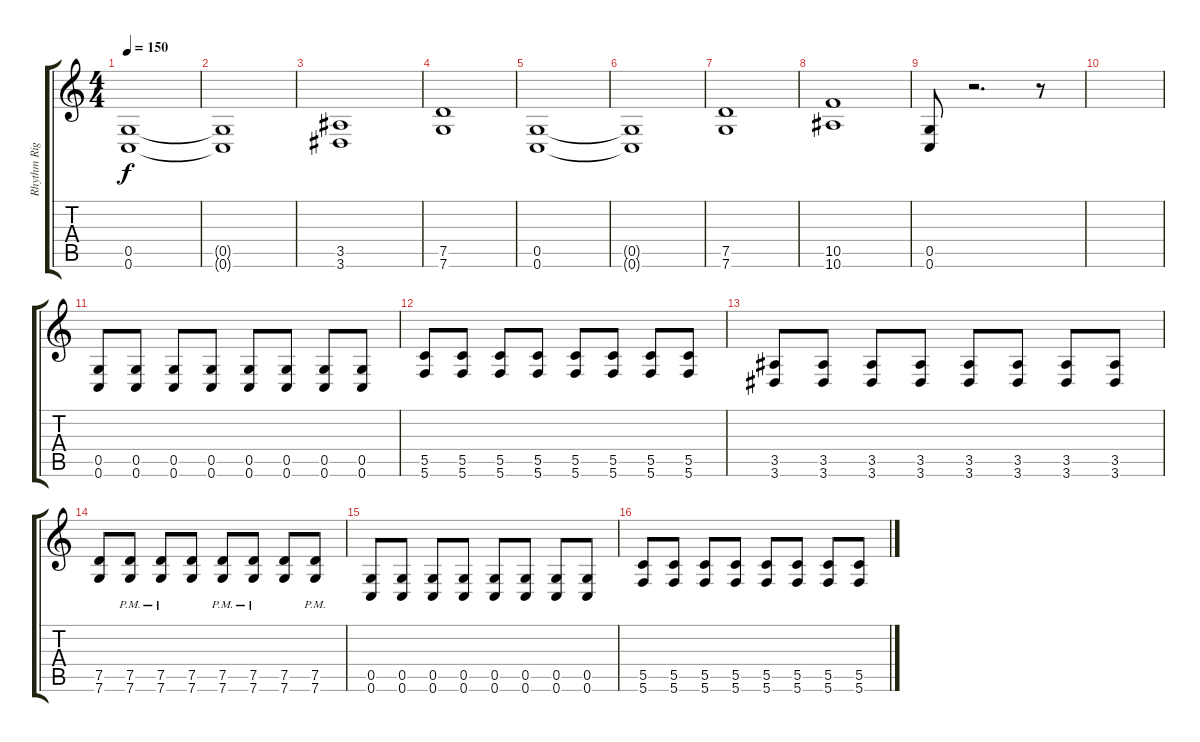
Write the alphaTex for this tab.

\track ("Rhythm Right" "Rhythm Rig") {instrument distortionguitar}
\staff {score tabs}
\tuning (D4 A3 F3 C3 G2 C2) {hide}
\ts (4 4)
\tempo 150
\clef g2
\ks c
(0.5 0.6).1{dy f} |
(0.5{t} 0.6{t}).1 |
(3.5 3.6).1 |
(7.5 7.6).1 |
(0.5 0.6).1 |
(0.5{t} 0.6{t}).1 |
(7.5 7.6).1 |
(10.5 10.6).1 |
(0.5 0.6).8 r.2{d} r.8 |
|
(0.5 0.6).8 (0.5 0.6).8 (0.5 0.6).8 (0.5 0.6).8 (0.5 0.6).8 (0.5 0.6).8 (0.5 0.6).8 (0.5 0.6).8 |
(5.5 5.6).8 (5.5 5.6).8 (5.5 5.6).8 (5.5 5.6).8 (5.5 5.6).8 (5.5 5.6).8 (5.5 5.6).8 (5.5 5.6).8 |
(3.5 3.6).8 (3.5 3.6).8 (3.5 3.6).8 (3.5 3.6).8 (3.5 3.6).8 (3.5 3.6).8 (3.5 3.6).8 (3.5 3.6).8 |
(7.5 7.6).8 (7.5{pm} 7.6{pm}).8 (7.5{pm} 7.6{pm}).8 (7.5 7.6).8 (7.5{pm} 7.6{pm}).8 (7.5{pm} 7.6{pm}).8 (7.5 7.6).8 (7.5{pm} 7.6{pm}).8 |
(0.5 0.6).8 (0.5 0.6).8 (0.5 0.6).8 (0.5 0.6).8 (0.5 0.6).8 (0.5 0.6).8 (0.5 0.6).8 (0.5 0.6).8 |
(5.5 5.6).8 (5.5 5.6).8 (5.5 5.6).8 (5.5 5.6).8 (5.5 5.6).8 (5.5 5.6).8 (5.5 5.6).8 (5.5 5.6).8
